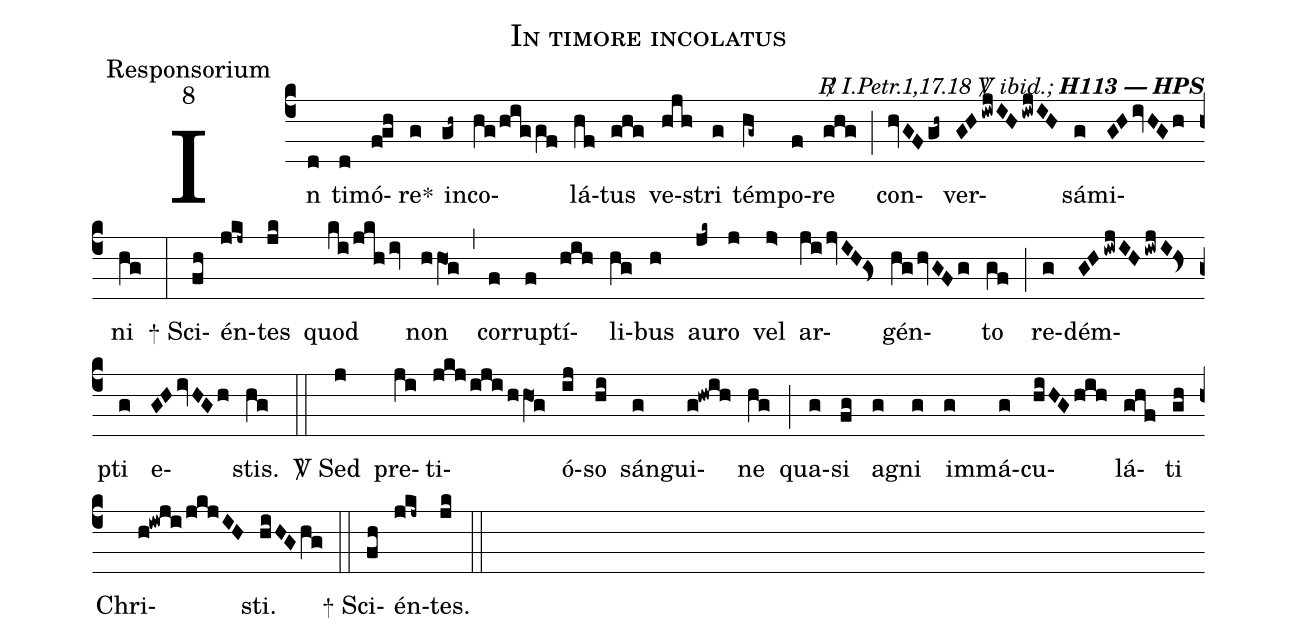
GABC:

name:In timore incolatus;
office-part:Responsorium;
mode:8;
commentary:{\itshape\mdseries \Rbar\  I.Petr.1,17.18 \Vbar\  ibid.;\/} {\bfseries H113 --- HPS};
%%
(c4) In(d) ti(d)mó(fgh)re<sp>*</sp>(g)
in(gh~)co(hg/higgf)lá(hf)tus(ghg) ve(hjh)stri(g) tém(hg~)po(f)re(ghg) (;)
con(hvGFgh~)ver(GHiwjIHiwjIH)sá(g)mi(GHivHGh)ni(hg) (:)
<sp>+</sp> Sci(fh)én(jkj~)tes(jk) quod(ki/jkhiv) non(hhO1g) (,)
cor(f)ru(f)ptí(hih)li(hg)bus(h) au(jk~)ro(j) vel(j>) ar(jijvIH!Gs<)gén(hghvGFg)to(gf) (;)
re(g)dém(GHiwjIHiwjI!Hs<)pti(g) e(GHivHGh)stis.(hg) (::)
<sp>V/</sp> Sed(j) pre(ji)ti(jkj/iji/hhO1g)ó(ij)so(hi) sán(g)gui(g!hwih)ne(hg) (;)
qua(g)si(fg) a(g)gni(g) im(g)má(g)cu(hiHGhih)lá(ghf)ti(gh) Chri(h!iwji/jkjIH)sti.(hiHGhg) (::)
<sp>+</sp> Sci(fh)én(jkj~)tes.(jk) (::)
